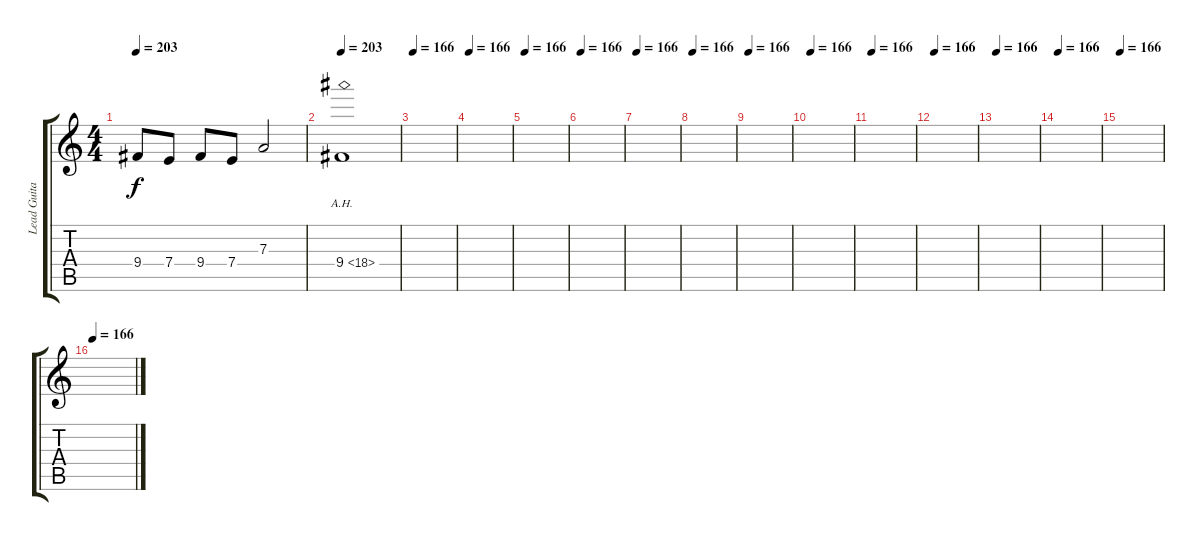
\track ("Lead Guitar II" "Lead Guita") {instrument distortionguitar}
\staff {score tabs}
\tuning (B3 Gb3 D3 A2 E2 B1) {hide}
\ts (4 4)
\tempo 203
\clef g2
\ks c
9.4.8{dy f} 7.4.8 9.4.8 7.4.8 7.3.2 |
\tempo 203
9.4{ah 9}.1 |
\tempo 166
|
\tempo 166
|
\tempo 166
|
\tempo 166
|
\tempo 166
|
\tempo 166
|
\tempo 166
|
\tempo 166
|
\tempo 166
|
\tempo 166
|
\tempo 166
|
\tempo 166
|
\tempo 166
|
\tempo 166
